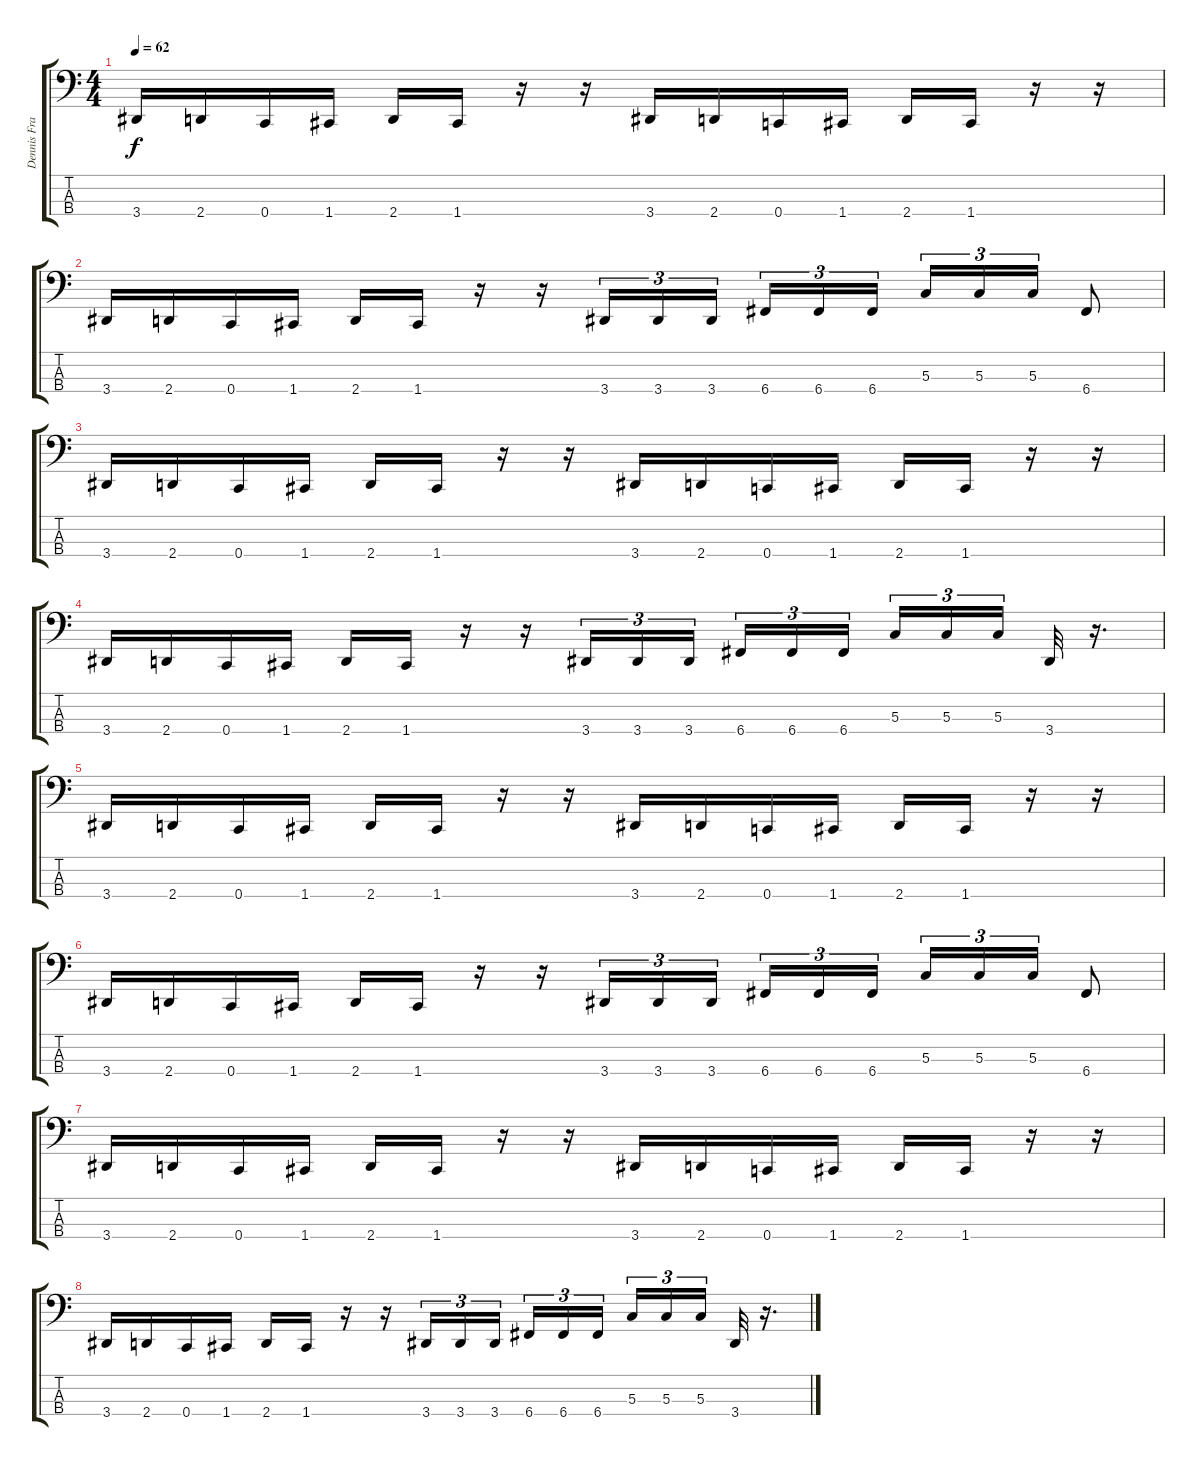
\track ("Dennis Frazier---Bass" "Dennis Fra") {instrument electricbasspick}
\staff {score tabs}
\tuning (F2 C2 G1 C1) {hide}
\ts (4 4)
\tempo 62
\clef f4
\ks c
3.4.16{dy f} 2.4.16 0.4.16 1.4.16 2.4.16 1.4.16 r.16 r.16 3.4.16 2.4.16 0.4.16 1.4.16 2.4.16 1.4.16 r.16 r.16 |
3.4.16 2.4.16 0.4.16 1.4.16 2.4.16 1.4.16 r.16 r.16 3.4.16{tu (3 2)} 3.4.16{tu (3 2)} 3.4.16{tu (3 2) beam splitsecondary} 6.4.16{tu (3 2)} 6.4.16{tu (3 2)} 6.4.16{tu (3 2)} 5.3.16{tu (3 2)} 5.3.16{tu (3 2)} 5.3.16{tu (3 2)} 6.4.8 |
3.4.16 2.4.16 0.4.16 1.4.16 2.4.16 1.4.16 r.16 r.16 3.4.16 2.4.16 0.4.16 1.4.16 2.4.16 1.4.16 r.16 r.16 |
3.4.16 2.4.16 0.4.16 1.4.16 2.4.16 1.4.16 r.16 r.16 3.4.16{tu (3 2)} 3.4.16{tu (3 2)} 3.4.16{tu (3 2) beam splitsecondary} 6.4.16{tu (3 2)} 6.4.16{tu (3 2)} 6.4.16{tu (3 2)} 5.3.16{tu (3 2)} 5.3.16{tu (3 2)} 5.3.16{tu (3 2) beam splitsecondary} 3.4.32 r.16{d} |
3.4.16 2.4.16 0.4.16 1.4.16 2.4.16 1.4.16 r.16 r.16 3.4.16 2.4.16 0.4.16 1.4.16 2.4.16 1.4.16 r.16 r.16 |
3.4.16 2.4.16 0.4.16 1.4.16 2.4.16 1.4.16 r.16 r.16 3.4.16{tu (3 2)} 3.4.16{tu (3 2)} 3.4.16{tu (3 2) beam splitsecondary} 6.4.16{tu (3 2)} 6.4.16{tu (3 2)} 6.4.16{tu (3 2)} 5.3.16{tu (3 2)} 5.3.16{tu (3 2)} 5.3.16{tu (3 2)} 6.4.8 |
3.4.16 2.4.16 0.4.16 1.4.16 2.4.16 1.4.16 r.16 r.16 3.4.16 2.4.16 0.4.16 1.4.16 2.4.16 1.4.16 r.16 r.16 |
3.4.16 2.4.16 0.4.16 1.4.16 2.4.16 1.4.16 r.16 r.16 3.4.16{tu (3 2)} 3.4.16{tu (3 2)} 3.4.16{tu (3 2) beam splitsecondary} 6.4.16{tu (3 2)} 6.4.16{tu (3 2)} 6.4.16{tu (3 2)} 5.3.16{tu (3 2)} 5.3.16{tu (3 2)} 5.3.16{tu (3 2) beam splitsecondary} 3.4.32 r.16{d}
